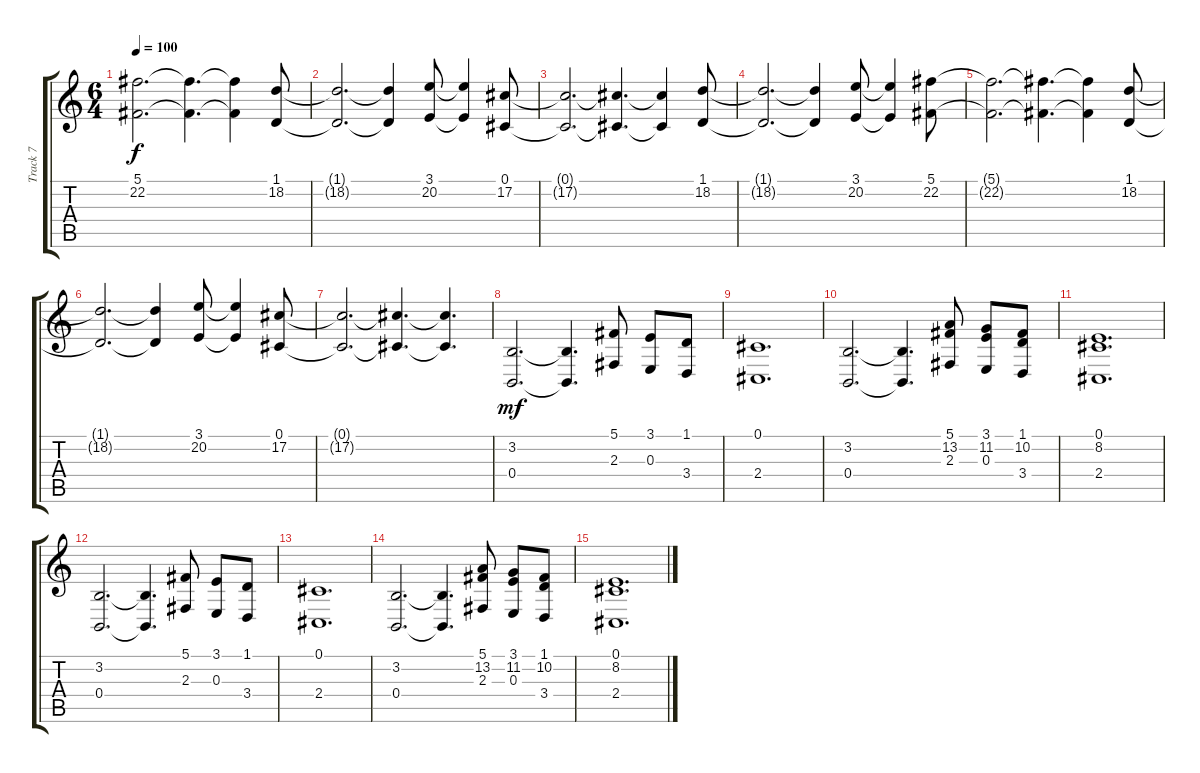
\track ("Track 7" "Track 7") {instrument stringensemble2}
\staff {score tabs}
\tuning (Db4 Ab3 E3 B2 Gb2 B1) {hide}
\ts (6 4)
\tempo 100
\clef g2
\ks c
(5.1{t} 22.2{t}).2{d dy f} (5.1{t} 22.2{t}).4{d} (5.1{t} 22.2{t}).4 (1.1 18.2).8 |
(1.1{t} 18.2{t}).2{d} (1.1{t} 18.2{t}).4 (3.1 20.2).8 (3.1{t} 20.2{t}).4 (0.1 17.2).8 |
(0.1{t} 17.2{t}).2{d} (0.1{t} 17.2{t}).4{d} (0.1{t} 17.2{t}).4 (1.1 18.2).8 |
(1.1{t} 18.2{t}).2{d} (1.1{t} 18.2{t}).4 (3.1 20.2).8 (3.1{t} 20.2{t}).4 (5.1 22.2).8 |
(5.1{t} 22.2{t}).2{d} (5.1{t} 22.2{t}).4{d} (5.1{t} 22.2{t}).4 (1.1 18.2).8 |
(1.1{t} 18.2{t}).2{d} (1.1{t} 18.2{t}).4 (3.1 20.2).8 (3.1{t} 20.2{t}).4 (0.1 17.2).8 |
(0.1{t} 17.2{t}).2{d} (0.1{t} 17.2{t}).4{d} (0.1{t} 17.2{t}).4{d} |
(3.2 0.4).2{d dy mf} (3.2{t} 0.4{t}).4{d} (5.1 2.3).8 (3.1 0.3).8 (1.1 3.4).8 |
(0.1 2.4).1{d} |
(3.2 0.4).2{d} (3.2{t} 0.4{t}).4{d} (5.1 13.2 2.3).8 (3.1 11.2 0.3).8 (1.1 10.2 3.4).8 |
(0.1 8.2 2.4).1{d} |
(3.2 0.4).2{d} (3.2{t} 0.4{t}).4{d} (5.1 2.3).8 (3.1 0.3).8 (1.1 3.4).8 |
(0.1 2.4).1{d} |
(3.2 0.4).2{d} (3.2{t} 0.4{t}).4{d} (5.1 13.2 2.3).8 (3.1 11.2 0.3).8 (1.1 10.2 3.4).8 |
(0.1 8.2 2.4).1{d}
